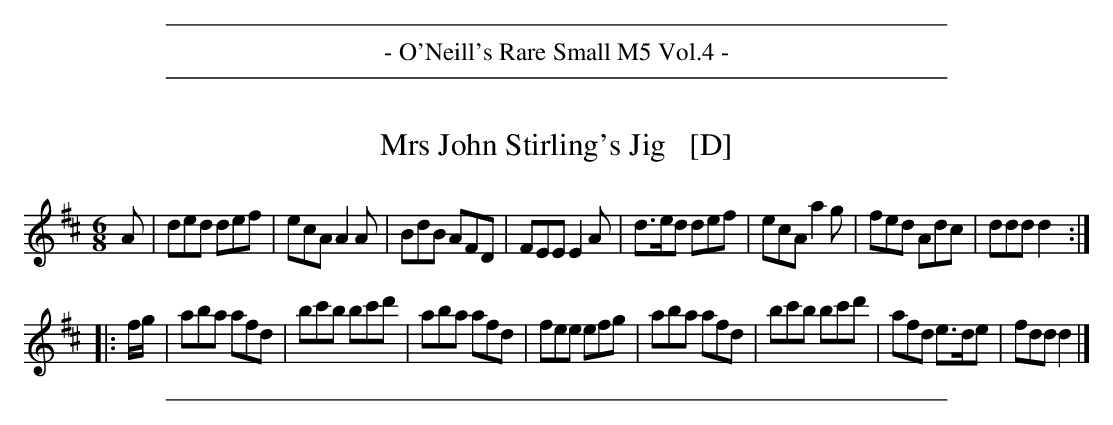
X:1
T: Mrs John Stirling's Jig   [D]
M: 6/8
L: 1/8
K: D
A |\
ded def | ecA A2A | BdB AFD | FEE E2A |\
d>ed def | ecA a2g | fed Adc | ddd d2 ::
f/g/ |\
aba afd | bc'b bc'd' | aba afd | fee efg |\
aba afd | bc'b bc'd' | afd e>de | fdd d2 |]
